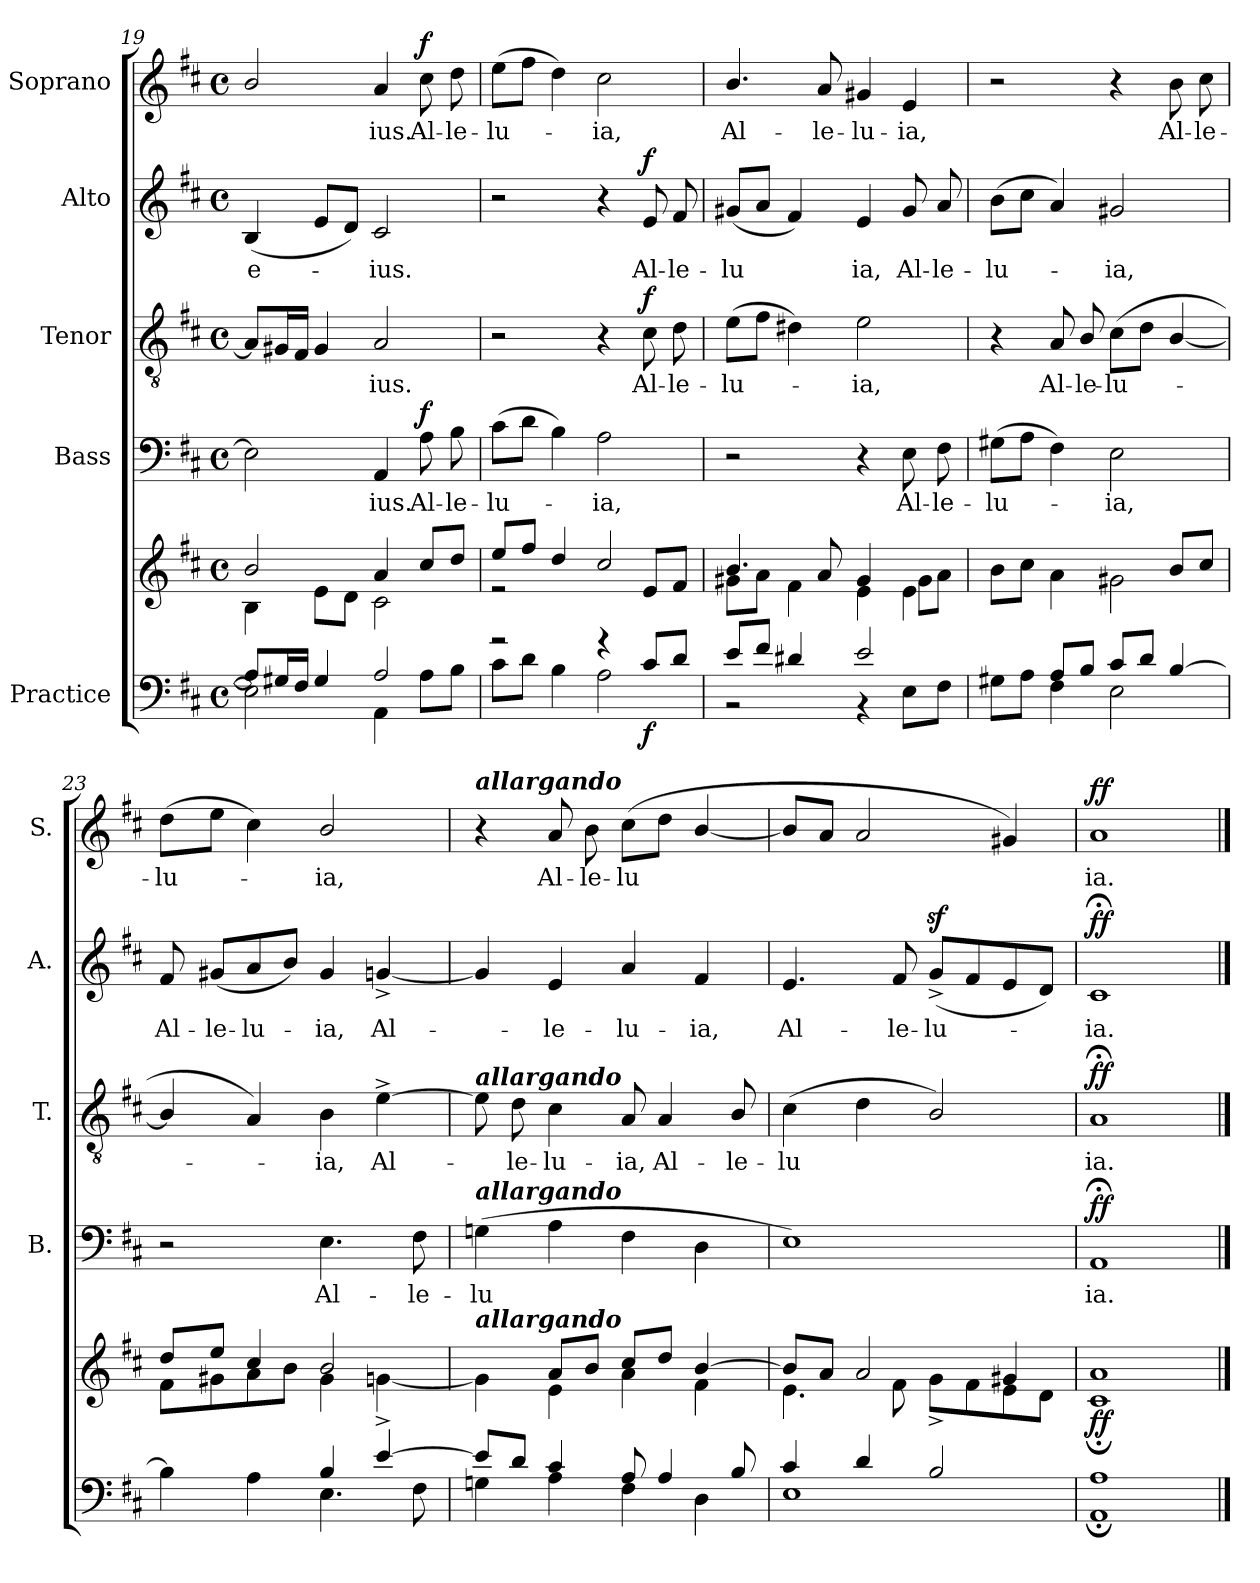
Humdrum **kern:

**kern	**kern	**dynam	**kern	**text	**dynam	**kern	**text	**dynam	**kern	**text	**dynam	**kern	**text	**dynam
*part5	*part5	*part5	*part4	*part4	*part4	*part3	*part3	*part3	*part2	*part2	*part2	*part1	*part1	*part1
*staff6	*staff5	*staff5/6	*staff4	*staff4	*staff4	*staff3	*staff3	*staff3	*staff2	*staff2	*staff2	*staff1	*staff1	*staff1
*I"Practice	*	*	*I"Bass	*	*	*I"Tenor	*	*	*I"Alto	*	*	*I"Soprano	*	*
*	*	*	*I'B.	*	*	*I'T.	*	*	*I'A.	*	*	*I'S.	*	*
*clefF4	*clefG2	*	*clefF4	*	*	*clefGv2	*	*	*clefG2	*	*	*clefG2	*	*
*k[f#c#]	*k[f#c#]	*	*k[f#c#]	*	*	*k[f#c#]	*	*	*k[f#c#]	*	*	*k[f#c#]	*	*
*D:	*D:	*	*D:	*	*	*D:	*	*	*D:	*	*	*D:	*	*
*M4/4	*M4/4	*	*M4/4	*	*	*M4/4	*	*	*M4/4	*	*	*M4/4	*	*
*met(c)	*met(c)	*	*met(c)	*	*	*met(c)	*	*	*met(c)	*	*	*met(c)	*	*
=19	=19	=19	=19	=19	=19	=19	=19	=19	=19	=19	=19	=19	=19	=19
*^	*^	*	*	*	*	*	*	*	*	*	*	*	*	*
!	!	!	!	!	!	!	!	!	!	!	!	!LO:LY:b	!	!	!	!
8A/L]	2E\]	2b/	4B\	.	2E\]	.	.	8A/L]	.	.	(<4B/	e-	.	2b/	.	.
16G#X/L	.	.	.	.	.	.	.	16G#X/L	.	.	.	.	.	.	.	.
16F#/JJ	.	.	.	.	.	.	.	16F#/JJ	.	.	.	.	.	.	.	.
4G#/	.	.	8e\L	.	.	.	.	4G#/	.	.	8e/L	.	.	.	.	.
.	.	.	8d\J	.	.	.	.	.	.	.	8d/J)	.	.	.	.	.
!	!	!	!	!	!	!LO:LY:b	!	!	!LO:LY:b	!	!	!LO:LY:b	!	!	!LO:LY:b	!
2A/	4AA\	4a/	2c#\	.	4AA/	-ius.	.	2A/	-ius.	.	2c#/	-ius.	.	4a/	-ius.	.
!	!	!	!	!	!	!LO:LY:b	!LO:DY:b	!	!	!	!	!	!	!	!LO:LY:b	!LO:DY:b
.	8A\L	8cc#/L	.	.	8A\	Al-	f	.	.	.	.	.	.	8cc#\	Al-	f
!	!	!	!	!	!	!LO:LY:b	!	!	!	!	!	!	!	!	!LO:LY:b	!
.	8B\J	8dd/J	.	.	8B\	-le-	.	.	.	.	.	.	.	8dd\	-le-	.
=20	=20	=20	=20	=20	=20	=20	=20	=20	=20	=20	=20	=20	=20	=20	=20	=20
!	!	!	!	!	!	!LO:LY:b	!	!	!	!	!	!	!	!	!LO:LY:b	!
2r	8c#\L	8ee/L	2r	.	(>8c#\L	-lu-	.	2r	.	.	2r	.	.	(>8ee\L	-lu-	.
.	8d\J	8ff#/J	.	.	8d\J	.	.	.	.	.	.	.	.	8ff#\J	.	.
.	4B\	4dd/	.	.	4B\)	.	.	.	.	.	.	.	.	4dd\)	.	.
!	!	!	!	!	!	!LO:LY:b	!	!	!	!	!	!	!	!	!LO:LY:b	!
4r	2A\	4ryy	2cc#/	.	2A\	ia,	.	4r	.	.	4r	.	.	2cc#\	-ia,	.
!	!	!	!	!LO:DY:b=2	!	!	!	!	!LO:LY:b	!LO:DY:b	!	!LO:LY:b	!LO:DY:b	!	!	!
8c#/L	.	8e/L	.	f	.	.	.	8c#\	Al-	f	8e/	Al-	f	.	.	.
!	!	!	!	!	!	!	!	!	!LO:LY:b	!	!	!LO:LY:b	!	!	!	!
8d/J	.	8f#/J	.	.	.	.	.	8d\	-le-	.	8f#/	-le-	.	.	.	.
!!LO:PB:g=z
=21	=21	=21	=21	=21	=21	=21	=21	=21	=21	=21	=21	=21	=21	=21	=21	=21
!	!	!	!	!	!	!	!	!	!LO:LY:b	!	!	!LO:LY:b	!	!	!LO:LY:b	!
8e/L	2r	4.b/	8g#X\L	.	2r	.	.	(>8e\L	-lu-	.	(<8g#X/L	-lu	.	4.b/	Al-	.
8f#/J	.	.	8a\J	.	.	.	.	8f#\J	.	.	8a/J	.	.	.	.	.
4d#X/	.	.	4f#\	.	.	.	.	4d#X\)	.	.	4f#/)	.	.	.	.	.
!	!	!	!	!	!	!	!	!	!	!	!	!	!	!	!LO:LY:b	!
.	.	8a/	.	.	.	.	.	.	.	.	.	.	.	8a/	-le-	.
!	!	!	!	!	!	!	!	!	!LO:LY:b	!	!	!LO:LY:b	!	!	!LO:LY:b	!
2e/	4r	4g#/	4e\	.	4r	.	.	2e\	ia,	.	4e/	ia,	.	4g#X/	-lu-	.
!	!	!	!	!	!	!LO:LY:b	!	!	!	!	!	!LO:LY:b	!	!	!LO:LY:b	!
.	8E\L	4e\	8g#\L	.	8E\	Al-	.	.	.	.	8g#/	Al-	.	4e/	-ia,	.
!	!	!	!	!	!	!LO:LY:b	!	!	!	!	!	!LO:LY:b	!	!	!	!
.	8F#\J	.	8a\J	.	8F#\	-le-	.	.	.	.	8a/	-le-	.	.	.	.
=22	=22	=22	=22	=22	=22	=22	=22	=22	=22	=22	=22	=22	=22	=22	=22	=22
!	!	!	!	!	!	!LO:LY:b	!	!	!	!	!	!LO:LY:b	!	!	!	!
4ryy	8G#X\L	2ryy	8b\L	.	(>8G#X\L	-lu-	.	4r	.	.	(>8b\L	-lu-	.	2r	.	.
.	8A\J	.	8cc#\J	.	8A\J	.	.	.	.	.	8cc#\J	.	.	.	.	.
!	!	!	!	!	!	!	!	!	!LO:LY:b	!	!	!	!	!	!	!
8A/L	4F#\	.	4a\	.	4F#\)	.	.	8A/	Al-	.	4a/)	.	.	.	.	.
!	!	!	!	!	!	!	!	!	!LO:LY:b	!	!	!	!	!	!	!
8B/J	.	.	.	.	.	.	.	8B/	-le-	.	.	.	.	.	.	.
!	!	!	!	!	!	!LO:LY:b	!	!	!LO:LY:b	!	!	!LO:LY:b	!	!	!	!
8c#/L	2E\	4ryy	2g#X\	.	2E\	-ia,	.	(>8c#\L	-lu-	.	2g#X/	-ia,	.	4r	.	.
8d/J	.	.	.	.	.	.	.	8d\J	.	.	.	.	.	.	.	.
!	!	!	!	!	!	!	!	!	!	!	!	!	!	!	!LO:LY:b	!
[4B/	.	8b/L	.	.	.	.	.	[4B/	.	.	.	.	.	8b\	Al-	.
!	!	!	!	!	!	!	!	!	!	!	!	!	!	!	!LO:LY:b	!
.	.	8cc#/J	.	.	.	.	.	.	.	.	.	.	.	8cc#\	-le-	.
=23	=23	=23	=23	=23	=23	=23	=23	=23	=23	=23	=23	=23	=23	=23	=23	=23
!	!	!	!	!	!	!	!	!	!	!	!	!LO:LY:b	!	!	!LO:LY:b	!
4B\]	2ryy	8dd/L	8f#\L	.	2r	.	.	4B/]	.	.	8f#/	Al-	.	(>8dd\L	-lu-	.
!	!	!	!	!	!	!	!	!	!	!	!	!LO:LY:b	!	!	!	!
.	.	8ee/J	8g#X\	.	.	.	.	.	.	.	(<8g#X/L	-le-	.	8ee\J	.	.
!	!	!	!	!	!	!	!	!	!	!	!	!LO:LY:b	!	!	!	!
4A\	.	4cc#/	8a\	.	.	.	.	4A/)	.	.	8a/	-lu-	.	4cc#\)	.	.
.	.	.	8b\J	.	.	.	.	.	.	.	8b/J)	.	.	.	.	.
!	!	!	!	!	!	!LO:LY:b	!	!	!LO:LY:b	!	!	!LO:LY:b	!	!	!LO:LY:b	!
4B/	4.E\	2b/	4g#\	.	4.E\	Al-	.	4B\	ia,	.	4g#/	ia,	.	2b/	-ia,	.
!	!	!	!	!	!	!	!	!	!LO:LY:b	!	!	!LO:LY:b	!	!	!	!
[4e/	.	.	[4gn^\	.	.	.	.	[4e^\	Al-	.	[4gn^/	Al-	.	.	.	.
!	!	!	!	!	!	!LO:LY:b	!	!	!	!	!	!	!	!	!	!
.	8F#\	.	.	.	8F#\	-le-	.	.	.	.	.	.	.	.	.	.
=24	=24	=24	=24	=24	=24	=24	=24	=24	=24	=24	=24	=24	=24	=24	=24	=24
!	!	!	!	!	!	!	!	!	!	!	!	!	!	!LO:TX:a:Bi:t=allargando	!	!
!	!	!	!	!	!	!	!	!LO:TX:a:Bi:t=allargando	!	!	!	!	!	!	!	!
!	!	!	!	!	!LO:TX:a:Bi:t=allargando	!	!	!	!	!	!	!	!	!	!	!
!	!	!LO:TX:a:Bi:t=allargando	!	!	!	!	!	!	!	!	!	!	!	!	!	!
!	!	!	!	!	!	!LO:LY:b	!	!	!	!	!	!	!	!	!	!
8e/L]	4Gn\	4ryy	4g\]	.	(<4Gn\	-lu-	.	8e\]	.	.	4g/]	.	.	4r	.	.
!	!	!	!	!	!	!	!	!	!LO:LY:b	!	!	!	!	!	!	!
8d/J	.	.	.	.	.	.	.	8d\	le-	.	.	.	.	.	.	.
!	!	!	!	!	!	!	!	!	!LO:LY:b	!	!	!LO:LY:b	!	!	!LO:LY:b	!
4c#/	4A\	8a/L	4e\	.	4A\	.	.	4c#\	-lu-	.	4e/	-le-	.	8a/	Al-	.
!	!	!	!	!	!	!	!	!	!	!	!	!	!	!	!LO:LY:b	!
.	.	8b/J	.	.	.	.	.	.	.	.	.	.	.	8b\	-le-	.
!	!	!	!	!	!	!LO:LY:b	!	!	!LO:LY:b	!	!	!LO:LY:b	!	!	!LO:LY:b	!
8A/	4F#\	8cc#/L	4a\	.	4F#\	---	.	8A/	-ia,	.	4a/	-lu-	.	(>8cc#\L	lu-	.
!	!	!	!	!	!	!	!	!	!LO:LY:b	!	!	!	!	!	!LO:LY:b	!
4A/	.	8dd/J	.	.	.	.	.	4A/	Al-	.	.	.	.	8dd\J	---	.
!	!	!	!	!	!	!	!	!	!	!	!	!LO:LY:b	!	!	!	!
.	4D\	[4b/	4f#\	.	4D\	.	.	.	.	.	4f#/	-ia,	.	[4b/	.	.
!	!	!	!	!	!	!	!	!	!LO:LY:b	!	!	!	!	!	!	!
8B/	.	.	.	.	.	.	.	8B/	-le-	.	.	.	.	.	.	.
=25	=25	=25	=25	=25	=25	=25	=25	=25	=25	=25	=25	=25	=25	=25	=25	=25
!	!	!	!	!	!	!	!	!	!LO:LY:b	!	!	!LO:LY:b	!	!	!LO:LY:b	!
4c#/	1E	8b/L]	4.e\	.	1E)	.	.	(>4c#\	-lu-	.	4.e/	Al-	.	8b/L]	---	.
.	.	8a/J	.	.	.	.	.	.	.	.	.	.	.	8a/J	.	.
!	!	!	!	!	!	!	!	!	!LO:LY:b	!	!	!	!	!	!LO:LY:b	!
4d/	.	2a/	.	.	.	.	.	4d\	---	.	.	.	.	2a/	---	.
!	!	!	!	!	!	!	!	!	!	!	!	!LO:LY:b	!	!	!	!
.	.	.	8f#\	.	.	.	.	.	.	.	8f#/	-le-	.	.	.	.
!	!	!	!	!	!	!	!	!	!	!	!	!LO:LY:b	!	!	!	!
2B/	.	.	8g^\L	.	.	.	.	2B/)	.	.	(<8gz<^/L	-lu-	.	.	.	.
.	.	.	8f#\	.	.	.	.	.	.	.	8f#/	.	.	.	.	.
.	.	4g#X/	8e\	.	.	.	.	.	.	.	8e/	.	.	4g#X/)	.	.
.	.	.	8d\J	.	.	.	.	.	.	.	8d/J)	.	.	.	.	.
=26	=26	=26	=26	=26	=26	=26	=26	=26	=26	=26	=26	=26	=26	=26	=26	=26
!	!	!	!	!LO:DY:b	!	!LO:LY:b	!LO:DY:b	!	!LO:LY:b	!LO:DY:b	!	!LO:LY:b	!LO:DY:b	!	!LO:LY:b	!LO:DY:b
1A	1AA;	1a	1c#;<	ff	1AA;<	-ia.	ff	1A;<	-ia.	ff	1c#;<	-ia.	ff	1a	-ia.	ff
*v	*v	*	*	*	*	*	*	*	*	*	*	*	*	*	*	*
*	*v	*v	*	*	*	*	*	*	*	*	*	*	*	*	*
==	==	==	==	==	==	==	==	==	==	==	==	==	==	==
*-	*-	*-	*-	*-	*-	*-	*-	*-	*-	*-	*-	*-	*-	*-
